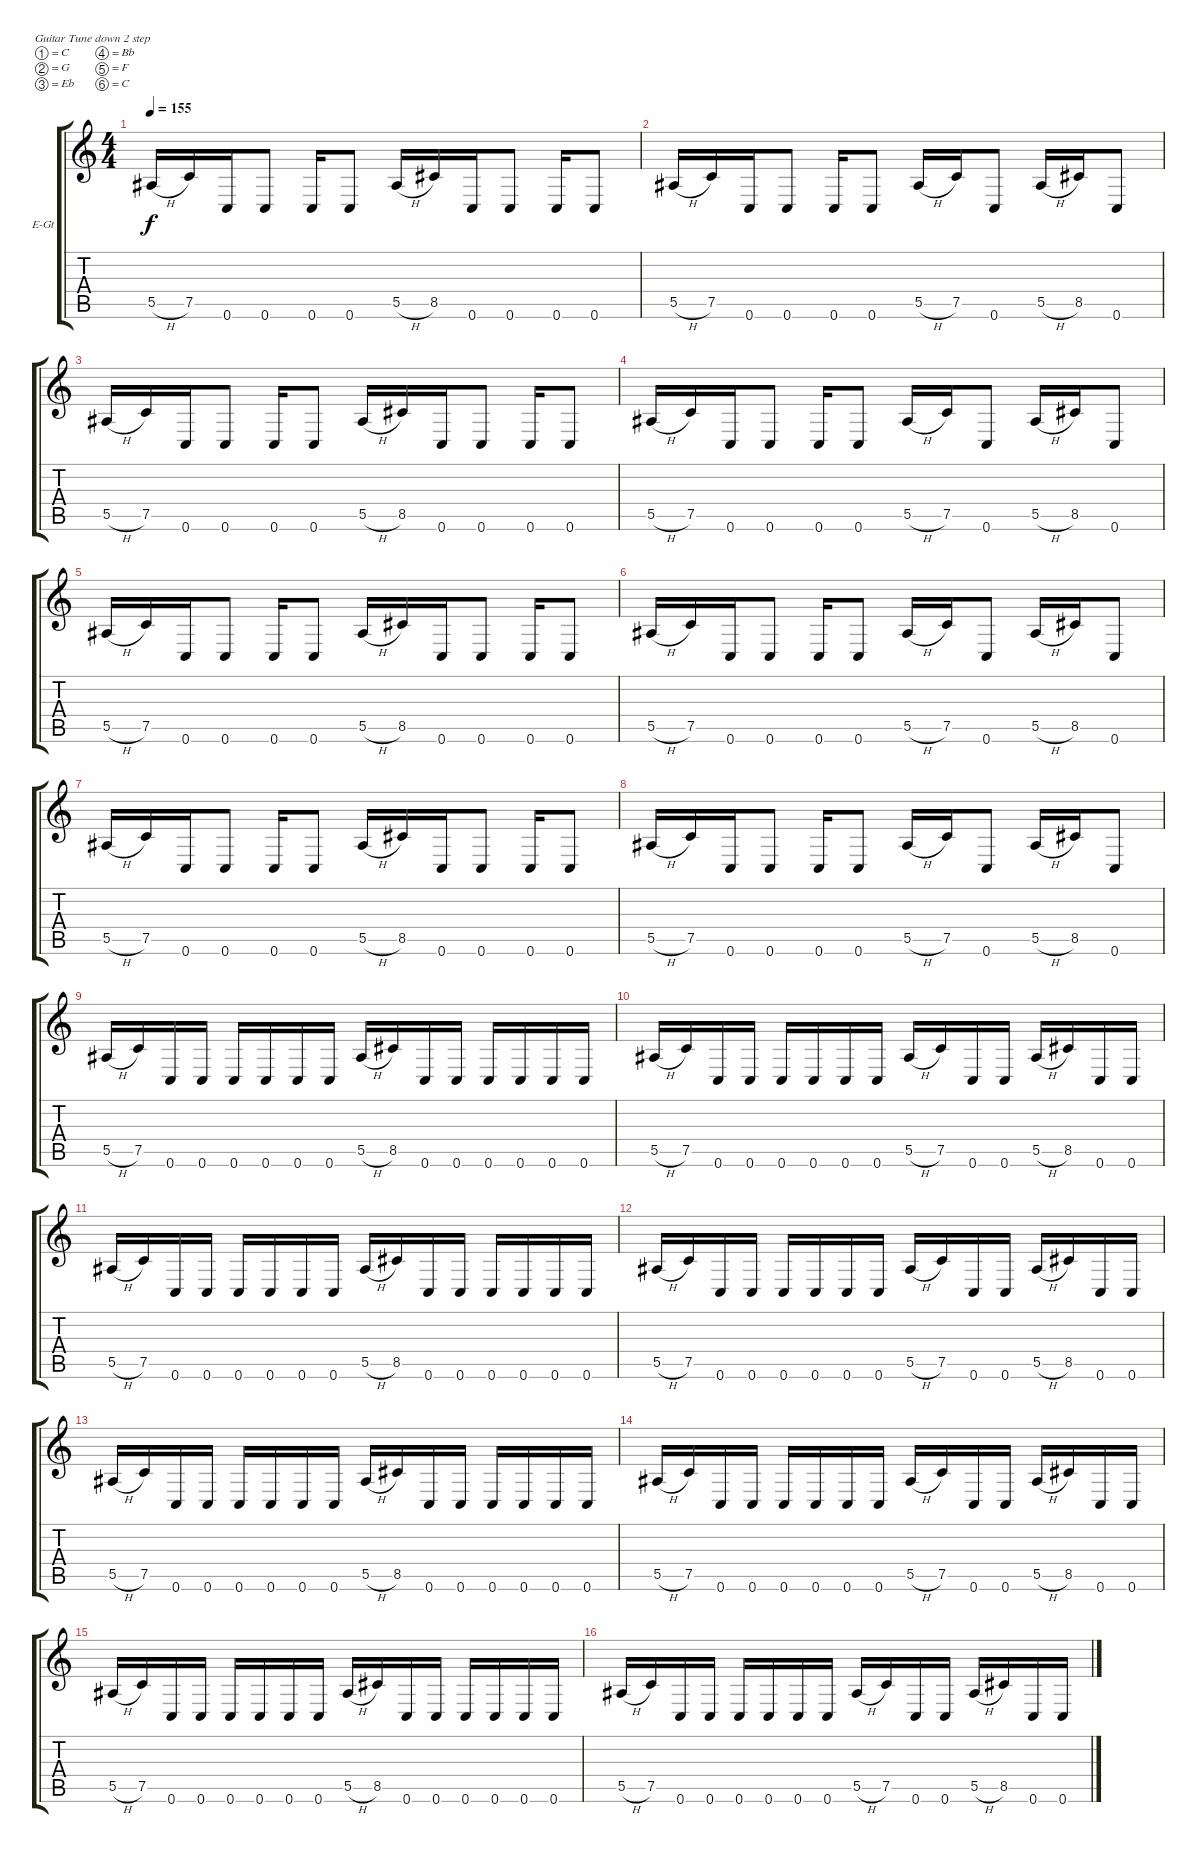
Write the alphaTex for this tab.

\defaultSystemsLayout 4
\bracketExtendMode groupsimilarinstruments
\firstSystemTrackNameOrientation horizontal
\otherSystemsTrackNameOrientation horizontal
\track ("Michael Amott" "E-Gt") {instrument overdrivenguitar}
\staff {score tabs}
\tuning (C4 G3 Eb3 Bb2 F2 C2)
\ts (4 4)
\tempo 155
\clef g2
\ks c
5.5{h}.16{dy f instrument overdrivenguitar} 7.5.16 0.6.16 0.6.8 0.6.16 0.6.8 5.5{h}.16 8.5.16 0.6.16 0.6.8 0.6.16 0.6.8 |
5.5{h}.16 7.5.16 0.6.16 0.6.8 0.6.16 0.6.8 5.5{h}.16 7.5.16 0.6.8 5.5{h}.16 8.5.16 0.6.8 |
5.5{h}.16 7.5.16 0.6.16 0.6.8 0.6.16 0.6.8 5.5{h}.16 8.5.16 0.6.16 0.6.8 0.6.16 0.6.8 |
5.5{h}.16 7.5.16 0.6.16 0.6.8 0.6.16 0.6.8 5.5{h}.16 7.5.16 0.6.8 5.5{h}.16 8.5.16 0.6.8 |
5.5{h}.16 7.5.16 0.6.16 0.6.8 0.6.16 0.6.8 5.5{h}.16 8.5.16 0.6.16 0.6.8 0.6.16 0.6.8 |
5.5{h}.16 7.5.16 0.6.16 0.6.8 0.6.16 0.6.8 5.5{h}.16 7.5.16 0.6.8 5.5{h}.16 8.5.16 0.6.8 |
5.5{h}.16 7.5.16 0.6.16 0.6.8 0.6.16 0.6.8 5.5{h}.16 8.5.16 0.6.16 0.6.8 0.6.16 0.6.8 |
5.5{h}.16 7.5.16 0.6.16 0.6.8 0.6.16 0.6.8 5.5{h}.16 7.5.16 0.6.8 5.5{h}.16 8.5.16 0.6.8 |
5.5{h}.16 7.5.16 0.6.16 0.6.16 0.6.16 0.6.16 0.6.16 0.6.16 5.5{h}.16 8.5.16 0.6.16 0.6.16 0.6.16 0.6.16 0.6.16 0.6.16 |
5.5{h}.16 7.5.16 0.6.16 0.6.16 0.6.16 0.6.16 0.6.16 0.6.16 5.5{h}.16 7.5.16 0.6.16 0.6.16 5.5{h}.16 8.5.16 0.6.16 0.6.16 |
5.5{h}.16 7.5.16 0.6.16 0.6.16 0.6.16 0.6.16 0.6.16 0.6.16 5.5{h}.16 8.5.16 0.6.16 0.6.16 0.6.16 0.6.16 0.6.16 0.6.16 |
5.5{h}.16 7.5.16 0.6.16 0.6.16 0.6.16 0.6.16 0.6.16 0.6.16 5.5{h}.16 7.5.16 0.6.16 0.6.16 5.5{h}.16 8.5.16 0.6.16 0.6.16 |
5.5{h}.16 7.5.16 0.6.16 0.6.16 0.6.16 0.6.16 0.6.16 0.6.16 5.5{h}.16 8.5.16 0.6.16 0.6.16 0.6.16 0.6.16 0.6.16 0.6.16 |
5.5{h}.16 7.5.16 0.6.16 0.6.16 0.6.16 0.6.16 0.6.16 0.6.16 5.5{h}.16 7.5.16 0.6.16 0.6.16 5.5{h}.16 8.5.16 0.6.16 0.6.16 |
5.5{h}.16 7.5.16 0.6.16 0.6.16 0.6.16 0.6.16 0.6.16 0.6.16 5.5{h}.16 8.5.16 0.6.16 0.6.16 0.6.16 0.6.16 0.6.16 0.6.16 |
5.5{h}.16 7.5.16 0.6.16 0.6.16 0.6.16 0.6.16 0.6.16 0.6.16 5.5{h}.16 7.5.16 0.6.16 0.6.16 5.5{h}.16 8.5.16 0.6.16 0.6.16
